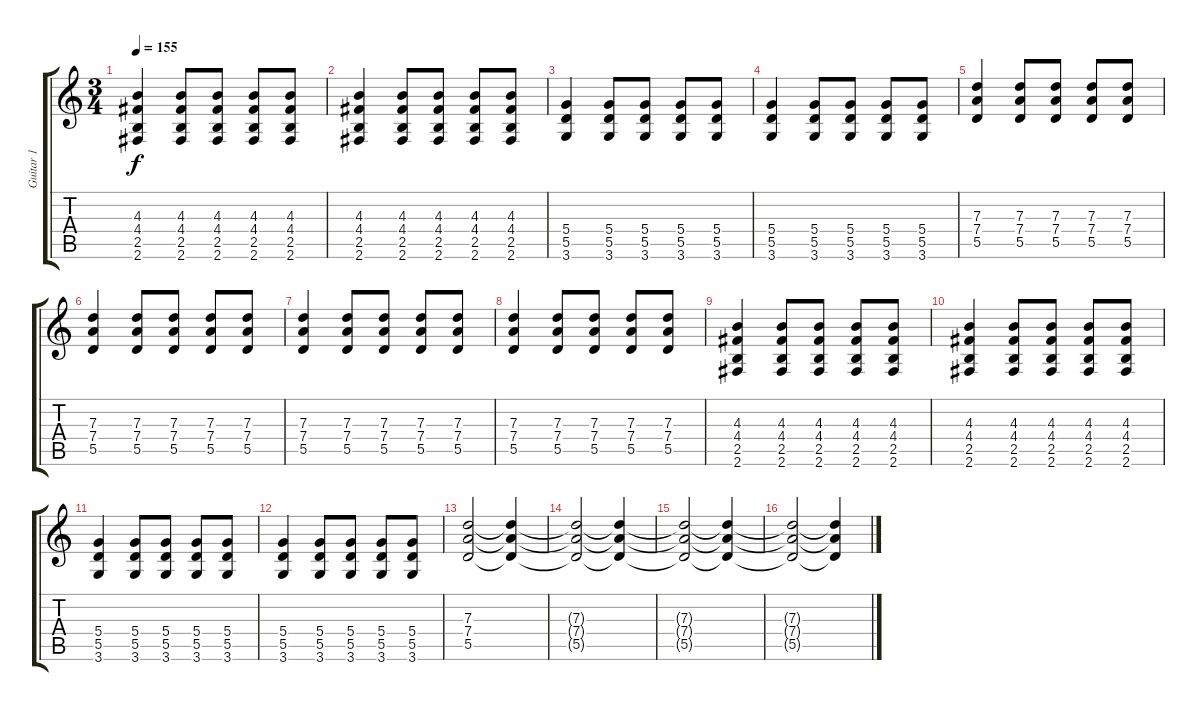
\track ("Guitar 1" "Guitar 1") {instrument electricguitarclean}
\staff {score tabs}
\tuning (E4 B3 G3 D3 A2 E2) {hide}
\ts (3 4)
\tempo 155
\clef g2
\ks c
(4.3 4.4 2.5 2.6).4{dy f} (4.3 4.4 2.5 2.6).8 (4.3 4.4 2.5 2.6).8 (4.3 4.4 2.5 2.6).8 (4.3 4.4 2.5 2.6).8 |
(4.3 4.4 2.5 2.6).4 (4.3 4.4 2.5 2.6).8 (4.3 4.4 2.5 2.6).8 (4.3 4.4 2.5 2.6).8 (4.3 4.4 2.5 2.6).8 |
(5.4 5.5 3.6).4 (5.4 5.5 3.6).8 (5.4 5.5 3.6).8 (5.4 5.5 3.6).8 (5.4 5.5 3.6).8 |
(5.4 5.5 3.6).4 (5.4 5.5 3.6).8 (5.4 5.5 3.6).8 (5.4 5.5 3.6).8 (5.4 5.5 3.6).8 |
(7.3 7.4 5.5).4{instrument overdrivenguitar} (7.3 7.4 5.5).8 (7.3 7.4 5.5).8 (7.3 7.4 5.5).8 (7.3 7.4 5.5).8 |
(7.3 7.4 5.5).4 (7.3 7.4 5.5).8 (7.3 7.4 5.5).8 (7.3 7.4 5.5).8 (7.3 7.4 5.5).8 |
(7.3 7.4 5.5).4 (7.3 7.4 5.5).8 (7.3 7.4 5.5).8 (7.3 7.4 5.5).8 (7.3 7.4 5.5).8 |
(7.3 7.4 5.5).4 (7.3 7.4 5.5).8 (7.3 7.4 5.5).8 (7.3 7.4 5.5).8 (7.3 7.4 5.5).8 |
(4.3 4.4 2.5 2.6).4 (4.3 4.4 2.5 2.6).8 (4.3 4.4 2.5 2.6).8 (4.3 4.4 2.5 2.6).8 (4.3 4.4 2.5 2.6).8 |
(4.3 4.4 2.5 2.6).4 (4.3 4.4 2.5 2.6).8 (4.3 4.4 2.5 2.6).8 (4.3 4.4 2.5 2.6).8 (4.3 4.4 2.5 2.6).8 |
(5.4 5.5 3.6).4 (5.4 5.5 3.6).8 (5.4 5.5 3.6).8 (5.4 5.5 3.6).8 (5.4 5.5 3.6).8 |
(5.4 5.5 3.6).4 (5.4 5.5 3.6).8 (5.4 5.5 3.6).8 (5.4 5.5 3.6).8 (5.4 5.5 3.6).8 |
(7.3 7.4 5.5).2{volume 2} (7.3{t} 7.4{t} 5.5{t}).4 |
(7.3{t} 7.4{t} 5.5{t}).2 (7.3{t} 7.4{t} 5.5{t}).4 |
(7.3{t} 7.4{t} 5.5{t}).2 (7.3{t} 7.4{t} 5.5{t}).4 |
(7.3{t} 7.4{t} 5.5{t}).2 (7.3{t} 7.4{t} 5.5{t}).4
